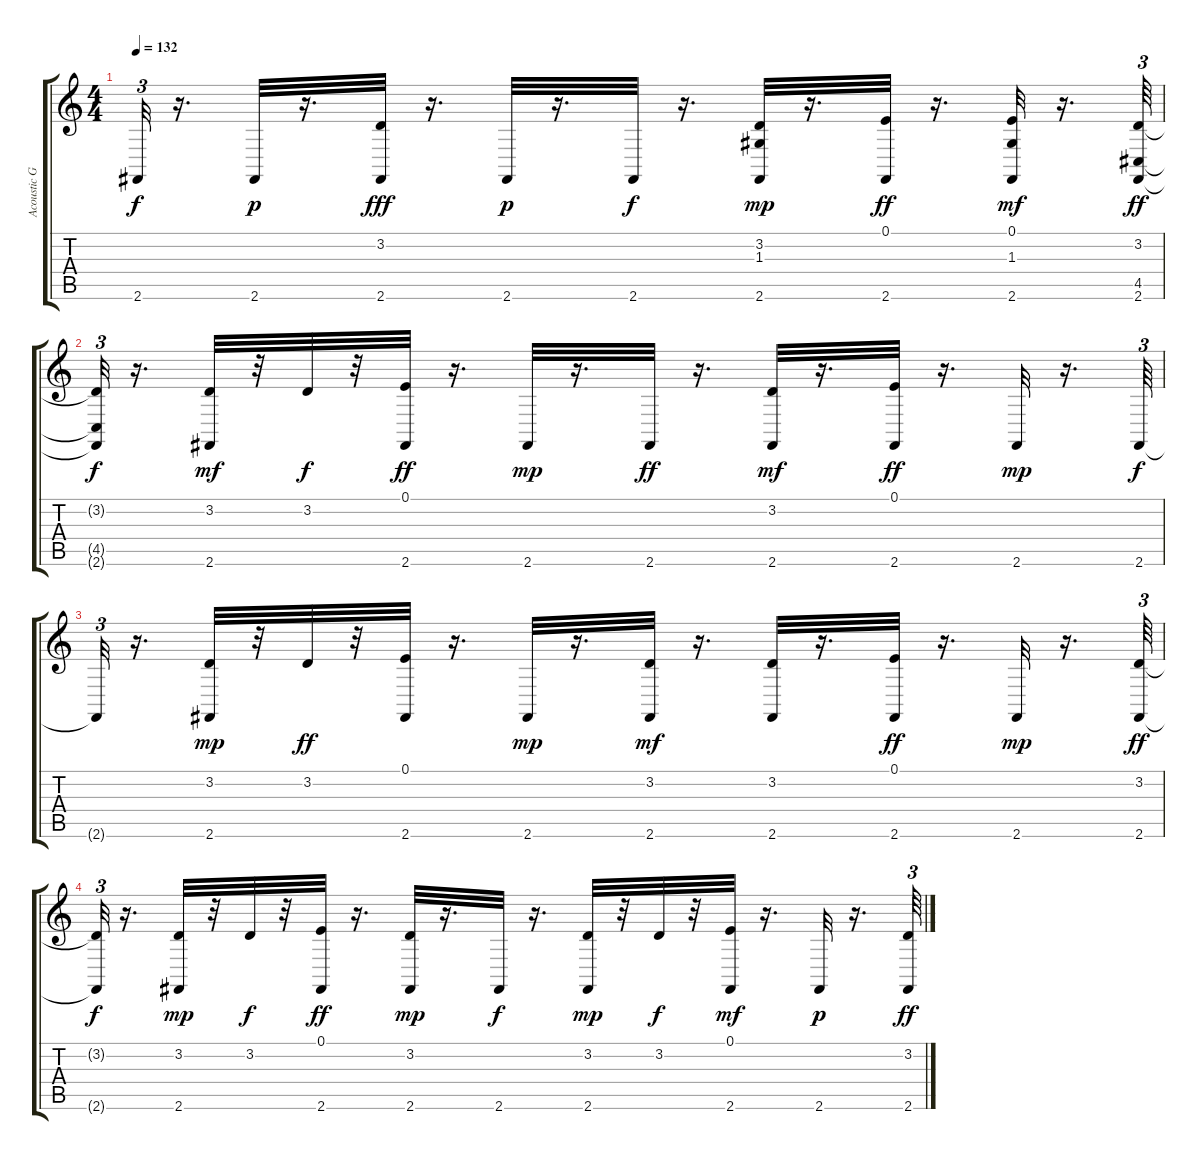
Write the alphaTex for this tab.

\track ("Acoustic Grand" "Acoustic G") {instrument acousticgrandpiano}
\staff {score tabs}
\tuning (E4 B3 G3 D3 A2 E2) {hide}
\ts (4 4)
\tempo 132
\clef g2
\ks c
2.6{t}.32{tu (3 2) dy f} r.16{d} 2.6.32{dy p} r.16{d} (3.2 2.6).32{dy fff} r.16{d} 2.6.32{dy p} r.16{d} 2.6.32{dy f} r.16{d} (3.2 1.3 2.6).32{dy mp} r.16{d} (0.1 2.6).32{dy ff} r.16{d} (0.1 1.3 2.6).32{dy mf} r.16{d} (3.2 4.5 2.6).64{tu (3 2) dy ff} |
(3.2{t} 4.5{t} 2.6{t}).32{tu (3 2) dy f} r.16{d} (3.2 2.6).32{dy mf} r.32 3.2.32{dy f} r.32 (0.1 2.6).32{dy ff} r.16{d} 2.6.32{dy mp} r.16{d} 2.6.32{dy ff} r.16{d} (3.2 2.6).32{dy mf} r.16{d} (0.1 2.6).32{dy ff} r.16{d} 2.6.32{dy mp} r.16{d} 2.6.64{tu (3 2) dy f} |
2.6{t}.32{tu (3 2)} r.16{d} (3.2 2.6).32{dy mp} r.32 3.2.32{dy ff} r.32 (0.1 2.6).32 r.16{d} 2.6.32{dy mp} r.16{d} (3.2 2.6).32{dy mf} r.16{d} (3.2 2.6).32 r.16{d} (0.1 2.6).32{dy ff} r.16{d} 2.6.32{dy mp} r.16{d} (3.2 2.6).64{tu (3 2) dy ff} |
(3.2{t} 2.6{t}).32{tu (3 2) dy f} r.16{d} (3.2 2.6).32{dy mp} r.32 3.2.32{dy f} r.32 (0.1 2.6).32{dy ff} r.16{d} (3.2 2.6).32{dy mp} r.16{d} 2.6.32{dy f} r.16{d} (3.2 2.6).32{dy mp} r.32 3.2.32{dy f} r.32 (0.1 2.6).32{dy mf} r.16{d} 2.6.32{dy p} r.16{d} (3.2 2.6).64{tu (3 2) dy ff}
